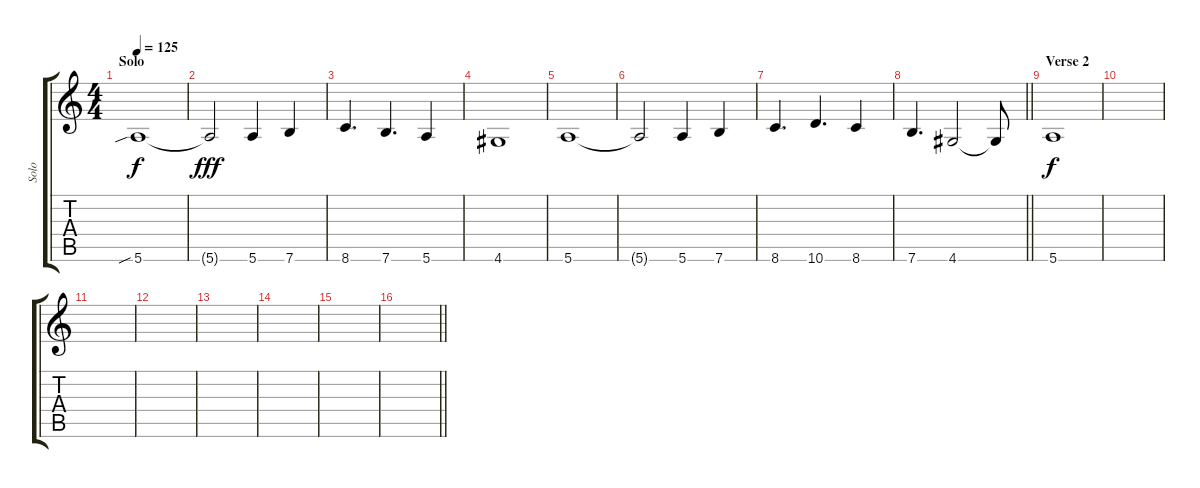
\track ("Solo" "Solo") {instrument distortionguitar}
\staff {score tabs}
\tuning (E4 B3 G3 D3 A2 E2) {hide}
\ts (4 4)
\section ("" "Solo")
\tempo 125
\clef g2
\ks c
5.6{sib}.1{dy f} |
5.6{t}.2{dy fff} 5.6.4 7.6.4 |
8.6.4{d} 7.6.4{d} 5.6.4 |
4.6.1 |
5.6.1 |
5.6{t}.2 5.6.4 7.6.4 |
8.6.4{d} 10.6.4{d} 8.6.4 |
\barLineRight lightlight
7.6.4{d} 4.6.2 4.6{t}.8 |
\section ("" "Verse 2")
5.6.1{dy f} |
|
|
|
|
|
|
\barLineRight lightlight
